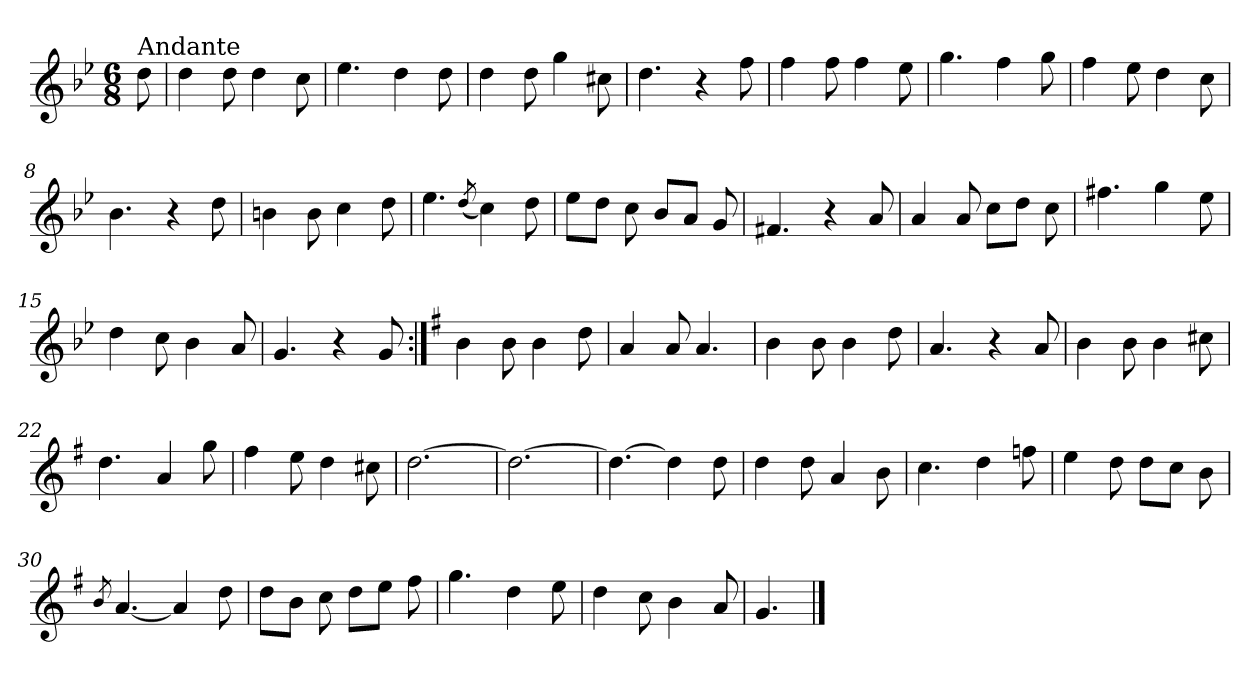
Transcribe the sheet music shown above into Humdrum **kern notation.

**kern
*part1
*staff1
*clefG2
*k[b-e-]
*B-:
*M6/8
=
!LO:TX:a:t=Andante
8dd\
=1
4dd\
8dd\
4dd\
8cc\
=2
4.ee-\
4dd\
8dd\
=3
4dd\
8dd\
4gg\
8cc#X\
=4
4.dd\
4r
8ff\
=5
4ff\
8ff\
4ff\
8ee-\
=6
4.gg\
4ff\
8gg\
!!LO:LB:g=z
=7
4ff\
8ee-\
4dd\
8cc\
=8
4.b-\
4r
8dd\
=9
4bn\
8b\
4cc\
8dd\
=10
4.ee-\
(<8qdd/
4cc\)
8dd\
=11
8ee-\L
8dd\J
8cc\
8b-/L
8a/J
8g/
=12
4.f#X/
4r
8a/
=13
4a/
8a/
8cc\L
8dd\J
8cc\
!!LO:LB:g=z
=14
4.ff#X\
4gg\
8ee-\
=15
4dd\
8cc\
4b-\
8a/
=16
4.g/
4r
8g/
=17:|!
*k[f#]
4b\
8b\
4b\
8dd\
=18
4a/
8a/
4.a/
=19
4b\
8b\
4b\
8dd\
=20
4.a/
4r
8a/
!!LO:LB:g=z
=21
4b\
8b\
4b\
8cc#X\
=22
4.dd\
4a/
8gg\
=23
4ff#\
8ee\
4dd\
8cc#X\
=24
[2.dd\
=25
2.dd\_
=26
4.dd\_
4dd\]
8dd\
=27
4dd\
8dd\
4a/
8b\
=28
4.cc\
4dd\
8ffn\
!!LO:LB:g=z
=29
4ee\
8dd\
8dd\L
8cc\J
8b\
=30
8qb/
[4.a/
4a/]
8dd\
!!LO:LB:g=z
=31
8dd\L
8b\J
8cc\
8dd\L
8ee\J
8ff#\
!!LO:LB:g=z
=32
4.gg\
4dd\
8ee\
=33
4dd\
8cc\
4b\
8a/
=34
4.g/
==
*-
